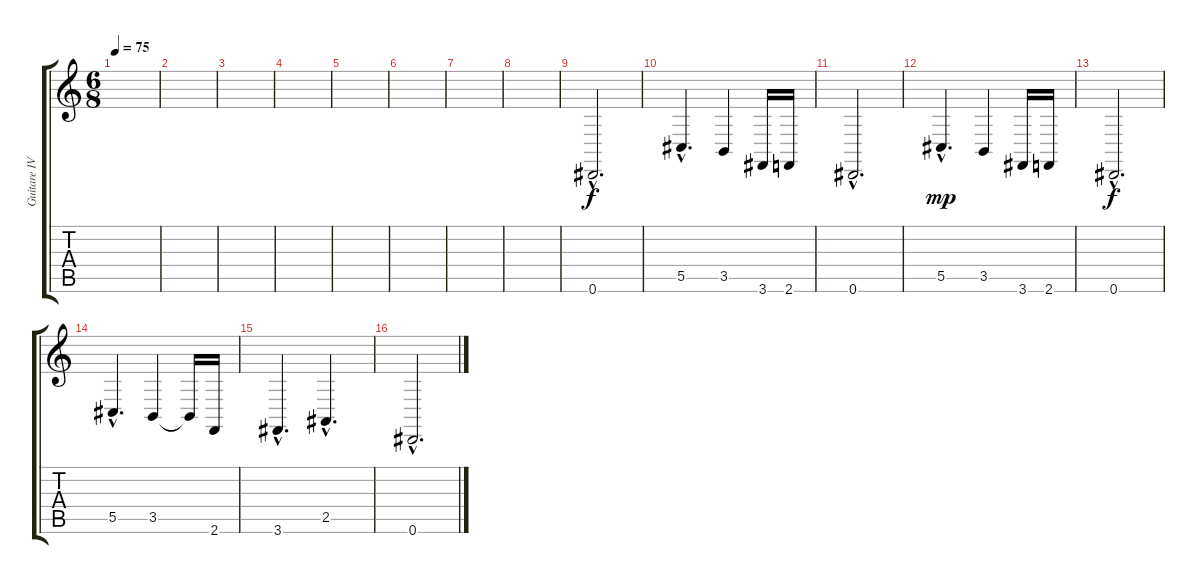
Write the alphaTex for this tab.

\track ("Guitare IV ( Orchestre )" "Guitare IV") {instrument stringensemble1}
\staff {score tabs}
\tuning (Eb4 Bb3 Gb3 Db3 Ab2 Eb2) {hide}
\ts (6 8)
\tempo 75
\clef g2
\ks c
|
|
|
|
|
|
|
|
0.6{hac}.2{d} |
5.5{hac}.4{d} 3.5.4 3.6.16 2.6.16 |
0.6{hac}.2{d dy f} |
5.5{hac}.4{d dy mp} 3.5.4 3.6.16 2.6.16 |
0.6{hac}.2{d dy f} |
5.5{hac}.4{d} 3.5.4 3.5{t}.16 2.6.16 |
3.6{hac}.4{d} 2.5{hac}.4{d} |
0.6{hac}.2{d}
